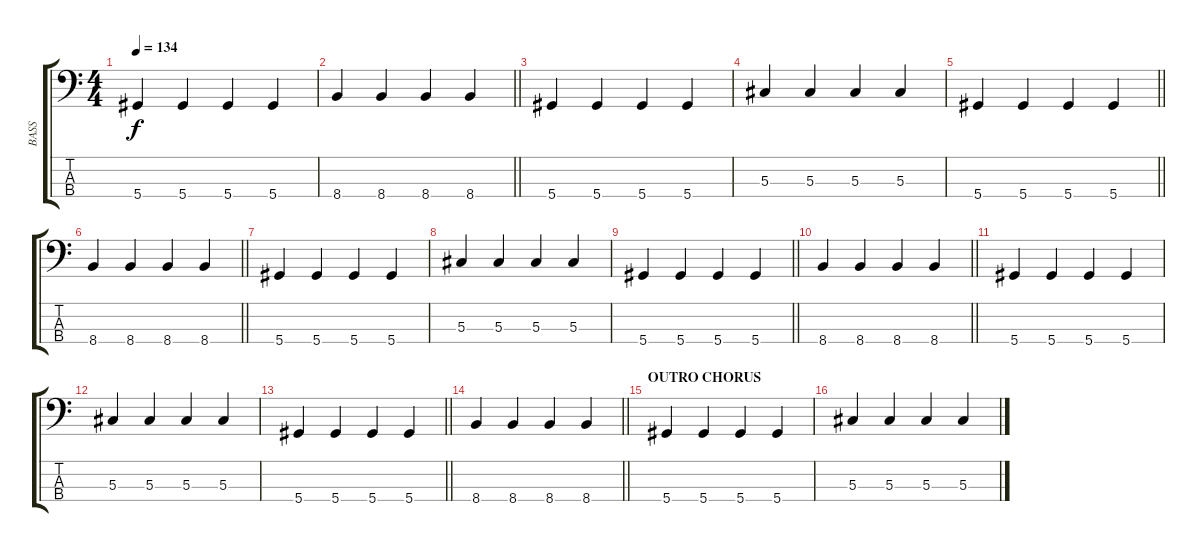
\track ("BASS" "BASS") {instrument electricbassfinger}
\staff {score tabs}
\tuning (Gb2 Db2 Ab1 Eb1) {hide}
\ts (4 4)
\tempo 134
\clef f4
\ks c
5.4.4{dy f} 5.4.4 5.4.4 5.4.4 |
\barLineRight lightlight
8.4.4 8.4.4 8.4.4 8.4.4 |
5.4.4 5.4.4 5.4.4 5.4.4 |
5.3.4 5.3.4 5.3.4 5.3.4 |
\barLineRight lightlight
5.4.4 5.4.4 5.4.4 5.4.4 |
\barLineRight lightlight
8.4.4 8.4.4 8.4.4 8.4.4 |
5.4.4 5.4.4 5.4.4 5.4.4 |
5.3.4 5.3.4 5.3.4 5.3.4 |
\barLineRight lightlight
5.4.4 5.4.4 5.4.4 5.4.4 |
\barLineRight lightlight
8.4.4 8.4.4 8.4.4 8.4.4 |
5.4.4 5.4.4 5.4.4 5.4.4 |
5.3.4 5.3.4 5.3.4 5.3.4 |
\barLineRight lightlight
5.4.4 5.4.4 5.4.4 5.4.4 |
\barLineRight lightlight
8.4.4 8.4.4 8.4.4 8.4.4 |
\section ("" "OUTRO CHORUS")
5.4.4 5.4.4 5.4.4 5.4.4 |
5.3.4 5.3.4 5.3.4 5.3.4
